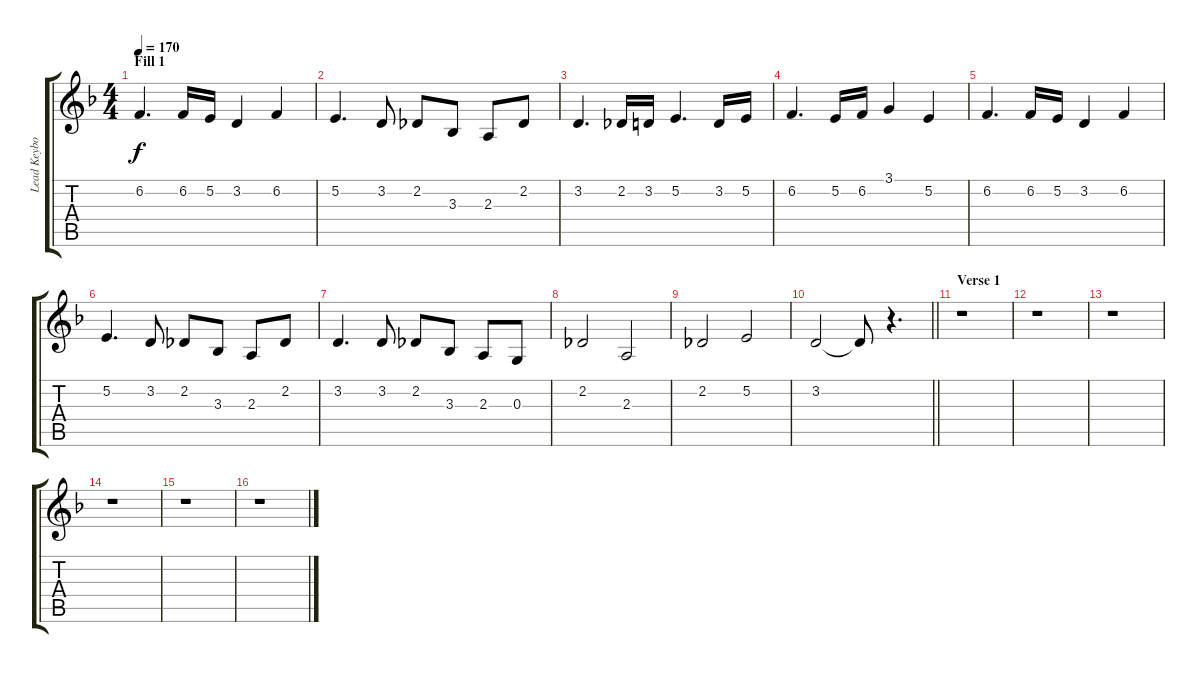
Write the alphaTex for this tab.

\track ("Lead Keyboard 1: Juha Mäenpää" "Lead Keybo") {instrument brasssection}
\staff {score tabs}
\tuning (E4 B3 G3 D3 A2 E2) {hide}
\ts (4 4)
\section ("" "Fill 1")
\tempo 170
\clef g2
\ks dminor
6.2.4{d dy f} 6.2.16 5.2.16 3.2.4 6.2.4 |
5.2.4{d} 3.2.8 2.2.8 3.3.8 2.3.8 2.2.8 |
3.2.4{d} 2.2.16 3.2.16 5.2.4{d} 3.2.16 5.2.16 |
6.2.4{d} 5.2.16 6.2.16 3.1.4 5.2.4 |
6.2.4{d} 6.2.16 5.2.16 3.2.4 6.2.4 |
5.2.4{d} 3.2.8 2.2.8 3.3.8 2.3.8 2.2.8 |
3.2.4{d} 3.2.8 2.2.8 3.3.8 2.3.8 0.3.8 |
2.2.2 2.3.2 |
2.2.2 5.2.2 |
\barLineRight lightlight
3.2.2 3.2{t}.8 r.4{d} |
\section ("" "Verse 1")
r.1 |
r.1 |
r.1 |
r.1 |
r.1 |
r.1
